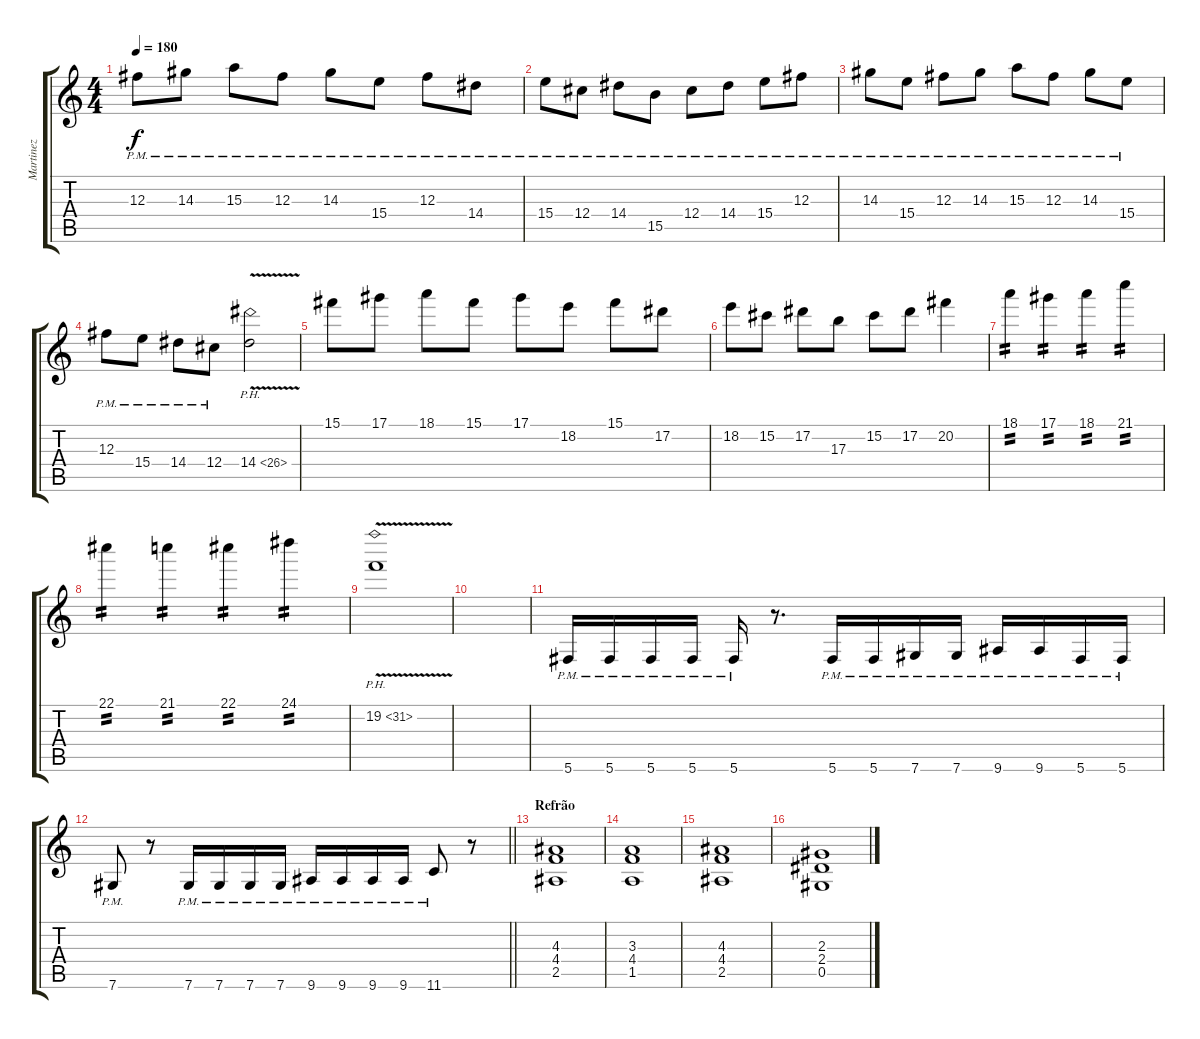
\track ("Martinez" "Martinez") {instrument distortionguitar}
\staff {score tabs}
\tuning (Eb4 Bb3 Gb3 Db3 Ab2 Db2) {hide}
\ts (4 4)
\section ("" "")
\tempo 180
\clef g2
\ks c
12.3{pm}.8{dy f} 14.3{pm}.8 15.3{pm}.8 12.3{pm}.8 14.3{pm}.8 15.4{pm}.8 12.3{pm}.8 14.4{pm}.8 |
15.4{pm}.8 12.4{pm}.8 14.4{pm}.8 15.5{pm}.8 12.4{pm}.8 14.4{pm}.8 15.4{pm}.8 12.3{pm}.8 |
14.3{pm}.8 15.4{pm}.8 12.3{pm}.8 14.3{pm}.8 15.3{pm}.8 12.3{pm}.8 14.3{pm}.8 15.4{pm}.8 |
12.3{pm}.8 15.4{pm}.8 14.4{pm}.8 12.4{pm}.8 14.4{ph 12 v}.2 |
15.1.8 17.1.8 18.1.8 15.1.8 17.1.8 18.2.8 15.1.8 17.2.8 |
18.2.8 15.2.8 17.2.8 17.3.8 15.2.8 17.2.8 20.2.4 |
18.1.4{tp 2} 17.1.4{tp 2} 18.1.4{tp 2} 21.1.4{tp 2} |
22.1.4{tp 2} 21.1.4{tp 2} 22.1.4{tp 2} 24.1.4{tp 2} |
19.2{ph 12 v}.1 |
|
5.6{pm}.16 5.6{pm}.16 5.6{pm}.16 5.6{pm}.16 5.6{pm}.16 r.8{d} 5.6{pm}.16 5.6{pm}.16 7.6{pm}.16 7.6{pm}.16 9.6{pm}.16 9.6{pm}.16 5.6{pm}.16 5.6{pm}.16 |
\barLineRight lightlight
7.6{pm}.8 r.8 7.6{pm}.16 7.6{pm}.16 7.6{pm}.16 7.6{pm}.16 9.6{pm}.16 9.6{pm}.16 9.6{pm}.16 9.6{pm}.16 11.6{pm}.8 r.8 |
\section ("" "Refrão")
(4.3 4.4 2.5).1{volume 14} |
(3.3 4.4 1.5).1 |
(4.3 4.4 2.5).1 |
(2.3 2.4 0.5).1
